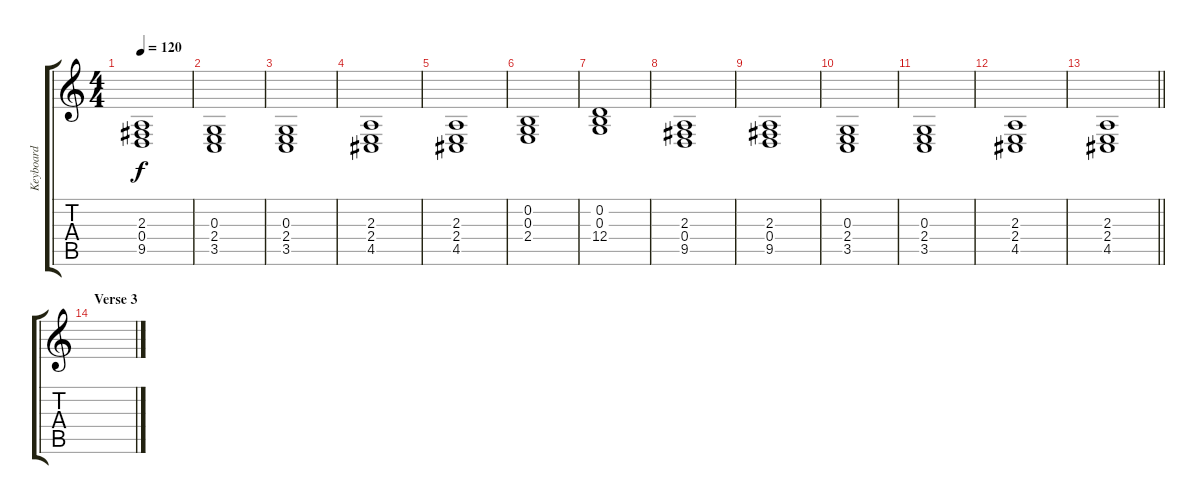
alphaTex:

\track ("Keyboard" "Keyboard") {instrument lead6voice}
\staff {score tabs}
\tuning (E4 B3 G3 D3 A2 E2) {hide}
\ts (4 4)
\tempo 120
\clef g2
\ks c
(2.3 0.4 9.5).1{dy f} |
(0.3 2.4 3.5).1 |
(0.3 2.4 3.5).1 |
(2.3 2.4 4.5).1 |
(2.3 2.4 4.5).1 |
(0.2 0.3 2.4).1 |
(0.2 0.3 12.4).1 |
(2.3 0.4 9.5).1 |
(2.3 0.4 9.5).1 |
(0.3 2.4 3.5).1 |
(0.3 2.4 3.5).1 |
(2.3 2.4 4.5).1 |
\barLineRight lightlight
(2.3 2.4 4.5).1 |
\section ("" "Verse 3")
